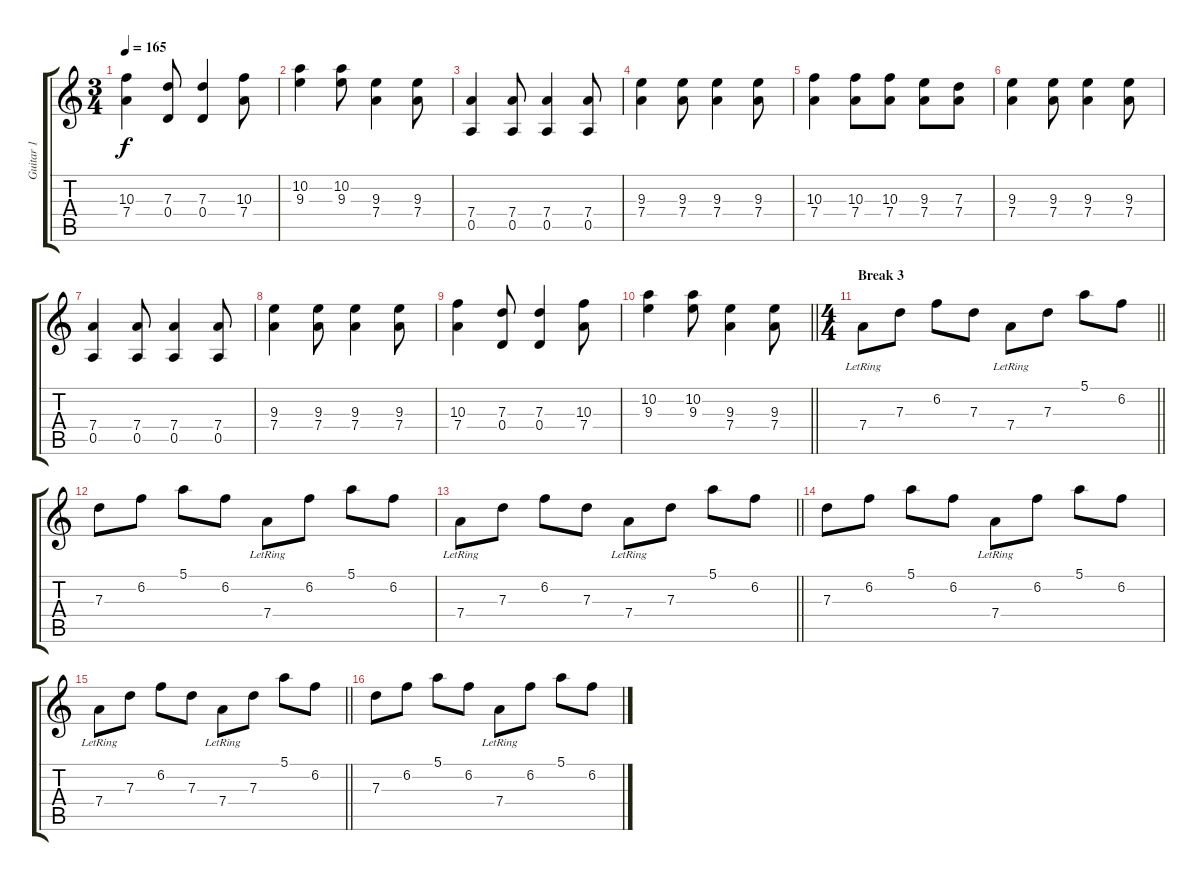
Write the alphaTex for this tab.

\track ("Guitar 1" "Guitar 1") {instrument distortionguitar}
\staff {score tabs}
\tuning (E4 B3 G3 D3 A2 E2) {hide}
\ts (3 4)
\tempo 165
\clef g2
\ks c
(10.3 7.4).4{dy f} (7.3 0.4).8 (7.3 0.4).4 (10.3 7.4).8 |
(10.2 9.3).4 (10.2 9.3).8 (9.3 7.4).4 (9.3 7.4).8 |
(7.4 0.5).4{volume 12} (7.4 0.5).8 (7.4 0.5).4 (7.4 0.5).8 |
(9.3 7.4).4 (9.3 7.4).8 (9.3 7.4).4 (9.3 7.4).8 |
(10.3 7.4).4 (10.3 7.4).8 (10.3 7.4).8 (9.3 7.4).8 (7.3 7.4).8 |
(9.3 7.4).4 (9.3 7.4).8 (9.3 7.4).4 (9.3 7.4).8 |
(7.4 0.5).4 (7.4 0.5).8 (7.4 0.5).4 (7.4 0.5).8 |
(9.3 7.4).4 (9.3 7.4).8 (9.3 7.4).4 (9.3 7.4).8 |
(10.3 7.4).4 (7.3 0.4).8 (7.3 0.4).4 (10.3 7.4).8 |
\barLineRight lightlight
(10.2 9.3).4 (10.2 9.3).8 (9.3 7.4).4 (9.3 7.4).8 |
\ts (4 4)
\section ("" "Break 3")
\barLineRight lightlight
7.4{lr}.8 7.3.8 6.2.8 7.3.8 7.4{lr}.8 7.3.8 5.1.8 6.2.8 |
7.3.8 6.2.8 5.1.8 6.2.8 7.4{lr}.8 6.2.8 5.1.8 6.2.8 |
\barLineRight lightlight
7.4{lr}.8 7.3.8 6.2.8 7.3.8 7.4{lr}.8 7.3.8 5.1.8 6.2.8 |
7.3.8 6.2.8 5.1.8 6.2.8 7.4{lr}.8 6.2.8 5.1.8 6.2.8 |
\barLineRight lightlight
7.4{lr}.8 7.3.8 6.2.8 7.3.8 7.4{lr}.8 7.3.8 5.1.8 6.2.8 |
7.3.8 6.2.8 5.1.8 6.2.8 7.4{lr}.8 6.2.8 5.1.8 6.2.8
